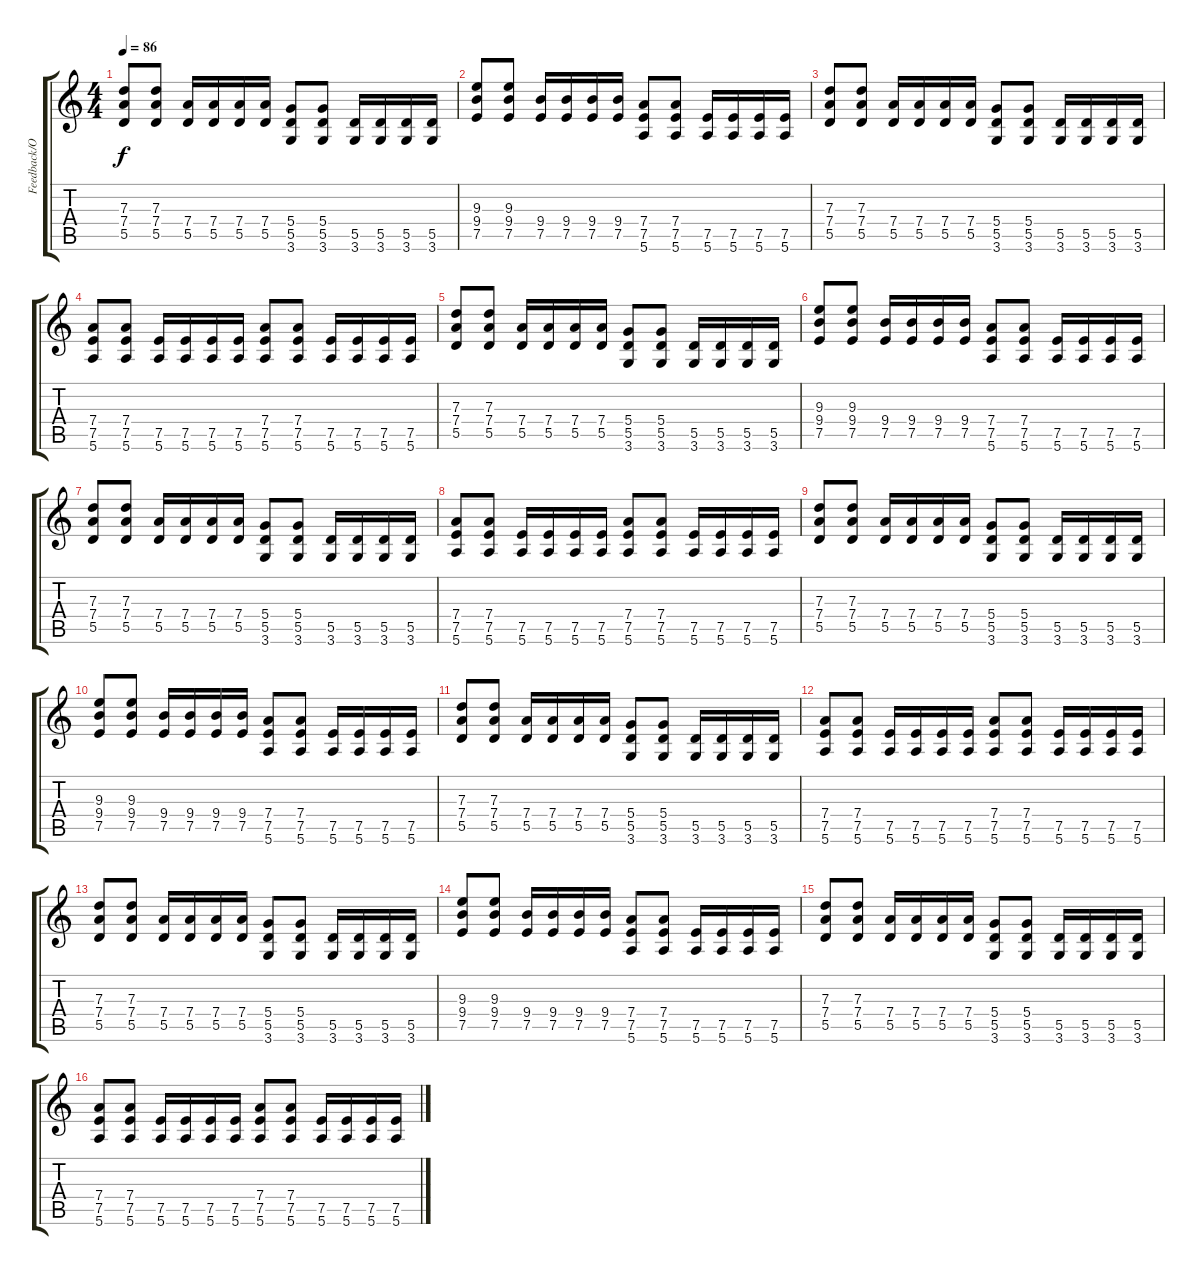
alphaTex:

\track ("Feedback/Overdub" "Feedback/O") {instrument distortionguitar}
\staff {score tabs}
\tuning (E4 B3 G3 D3 A2 E2) {hide}
\ts (4 4)
\tempo 86
\clef g2
\ks c
(7.3 7.4 5.5).8{dy f} (7.3 7.4 5.5).8 (7.4 5.5).16 (7.4 5.5).16 (7.4 5.5).16 (7.4 5.5).16 (5.4 5.5 3.6).8 (5.4 5.5 3.6).8 (5.5 3.6).16 (5.5 3.6).16 (5.5 3.6).16 (5.5 3.6).16 |
(9.3 9.4 7.5).8 (9.3 9.4 7.5).8 (9.4 7.5).16 (9.4 7.5).16 (9.4 7.5).16 (9.4 7.5).16 (7.4 7.5 5.6).8 (7.4 7.5 5.6).8 (7.5 5.6).16 (7.5 5.6).16 (7.5 5.6).16 (7.5 5.6).16 |
(7.3 7.4 5.5).8 (7.3 7.4 5.5).8 (7.4 5.5).16 (7.4 5.5).16 (7.4 5.5).16 (7.4 5.5).16 (5.4 5.5 3.6).8 (5.4 5.5 3.6).8 (5.5 3.6).16 (5.5 3.6).16 (5.5 3.6).16 (5.5 3.6).16 |
(7.4 7.5 5.6).8 (7.4 7.5 5.6).8 (7.5 5.6).16 (7.5 5.6).16 (7.5 5.6).16 (7.5 5.6).16 (7.4 7.5 5.6).8 (7.4 7.5 5.6).8 (7.5 5.6).16 (7.5 5.6).16 (7.5 5.6).16 (7.5 5.6).16 |
(7.3 7.4 5.5).8 (7.3 7.4 5.5).8 (7.4 5.5).16 (7.4 5.5).16 (7.4 5.5).16 (7.4 5.5).16 (5.4 5.5 3.6).8 (5.4 5.5 3.6).8 (5.5 3.6).16 (5.5 3.6).16 (5.5 3.6).16 (5.5 3.6).16 |
(9.3 9.4 7.5).8 (9.3 9.4 7.5).8 (9.4 7.5).16 (9.4 7.5).16 (9.4 7.5).16 (9.4 7.5).16 (7.4 7.5 5.6).8 (7.4 7.5 5.6).8 (7.5 5.6).16 (7.5 5.6).16 (7.5 5.6).16 (7.5 5.6).16 |
(7.3 7.4 5.5).8 (7.3 7.4 5.5).8 (7.4 5.5).16 (7.4 5.5).16 (7.4 5.5).16 (7.4 5.5).16 (5.4 5.5 3.6).8 (5.4 5.5 3.6).8 (5.5 3.6).16 (5.5 3.6).16 (5.5 3.6).16 (5.5 3.6).16 |
(7.4 7.5 5.6).8 (7.4 7.5 5.6).8 (7.5 5.6).16 (7.5 5.6).16 (7.5 5.6).16 (7.5 5.6).16 (7.4 7.5 5.6).8 (7.4 7.5 5.6).8 (7.5 5.6).16 (7.5 5.6).16 (7.5 5.6).16 (7.5 5.6).16 |
(7.3 7.4 5.5).8 (7.3 7.4 5.5).8 (7.4 5.5).16 (7.4 5.5).16 (7.4 5.5).16 (7.4 5.5).16 (5.4 5.5 3.6).8 (5.4 5.5 3.6).8 (5.5 3.6).16 (5.5 3.6).16 (5.5 3.6).16 (5.5 3.6).16 |
(9.3 9.4 7.5).8 (9.3 9.4 7.5).8 (9.4 7.5).16 (9.4 7.5).16 (9.4 7.5).16 (9.4 7.5).16 (7.4 7.5 5.6).8 (7.4 7.5 5.6).8 (7.5 5.6).16 (7.5 5.6).16 (7.5 5.6).16 (7.5 5.6).16 |
(7.3 7.4 5.5).8 (7.3 7.4 5.5).8 (7.4 5.5).16 (7.4 5.5).16 (7.4 5.5).16 (7.4 5.5).16 (5.4 5.5 3.6).8 (5.4 5.5 3.6).8 (5.5 3.6).16 (5.5 3.6).16 (5.5 3.6).16 (5.5 3.6).16 |
(7.4 7.5 5.6).8 (7.4 7.5 5.6).8 (7.5 5.6).16 (7.5 5.6).16 (7.5 5.6).16 (7.5 5.6).16 (7.4 7.5 5.6).8 (7.4 7.5 5.6).8 (7.5 5.6).16 (7.5 5.6).16 (7.5 5.6).16 (7.5 5.6).16 |
(7.3 7.4 5.5).8 (7.3 7.4 5.5).8 (7.4 5.5).16 (7.4 5.5).16 (7.4 5.5).16 (7.4 5.5).16 (5.4 5.5 3.6).8 (5.4 5.5 3.6).8 (5.5 3.6).16 (5.5 3.6).16 (5.5 3.6).16 (5.5 3.6).16 |
(9.3 9.4 7.5).8 (9.3 9.4 7.5).8 (9.4 7.5).16 (9.4 7.5).16 (9.4 7.5).16 (9.4 7.5).16 (7.4 7.5 5.6).8 (7.4 7.5 5.6).8 (7.5 5.6).16 (7.5 5.6).16 (7.5 5.6).16 (7.5 5.6).16 |
(7.3 7.4 5.5).8 (7.3 7.4 5.5).8 (7.4 5.5).16 (7.4 5.5).16 (7.4 5.5).16 (7.4 5.5).16 (5.4 5.5 3.6).8 (5.4 5.5 3.6).8 (5.5 3.6).16 (5.5 3.6).16 (5.5 3.6).16 (5.5 3.6).16 |
(7.4 7.5 5.6).8 (7.4 7.5 5.6).8 (7.5 5.6).16 (7.5 5.6).16 (7.5 5.6).16 (7.5 5.6).16 (7.4 7.5 5.6).8 (7.4 7.5 5.6).8 (7.5 5.6).16 (7.5 5.6).16 (7.5 5.6).16 (7.5 5.6).16
